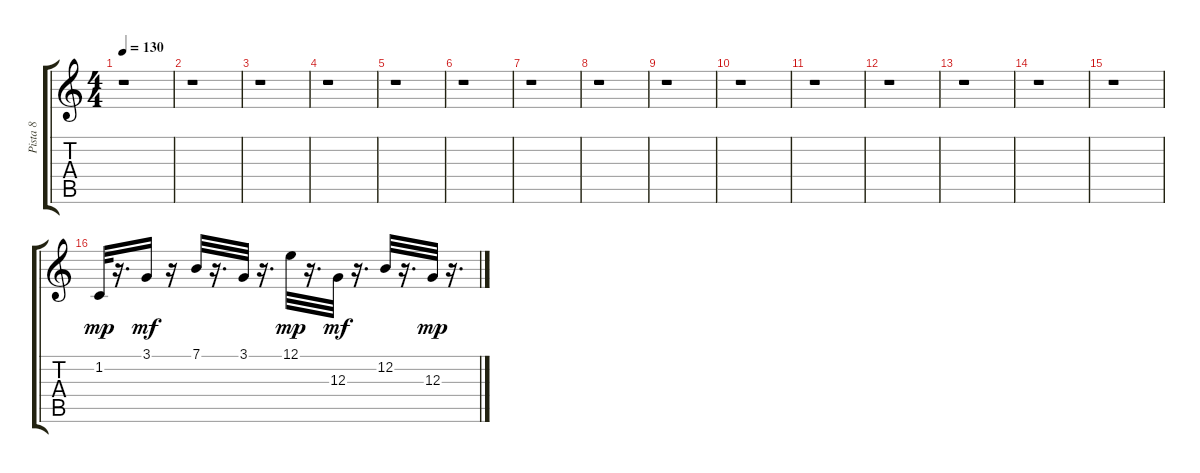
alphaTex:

\track ("Pista 8" "Pista 8") {instrument stringensemble1}
\staff {score tabs}
\tuning (E4 B3 G3 D3 A2 E2) {hide}
\ts (4 4)
\tempo 130
\clef g2
\ks c
r.1{dy mf} |
r.1 |
r.1 |
r.1 |
r.1 |
r.1 |
r.1 |
r.1 |
r.1 |
r.1 |
r.1 |
r.1 |
r.1 |
r.1 |
r.1 |
1.2.32{dy mp} r.16{d} 3.1.16{dy mf} r.16 7.1.32 r.16{d} 3.1.32 r.16{d} 12.1.32{dy mp} r.16{d} 12.3.32{dy mf} r.16{d} 12.2.32 r.16{d} 12.3.32{dy mp} r.16{d}
